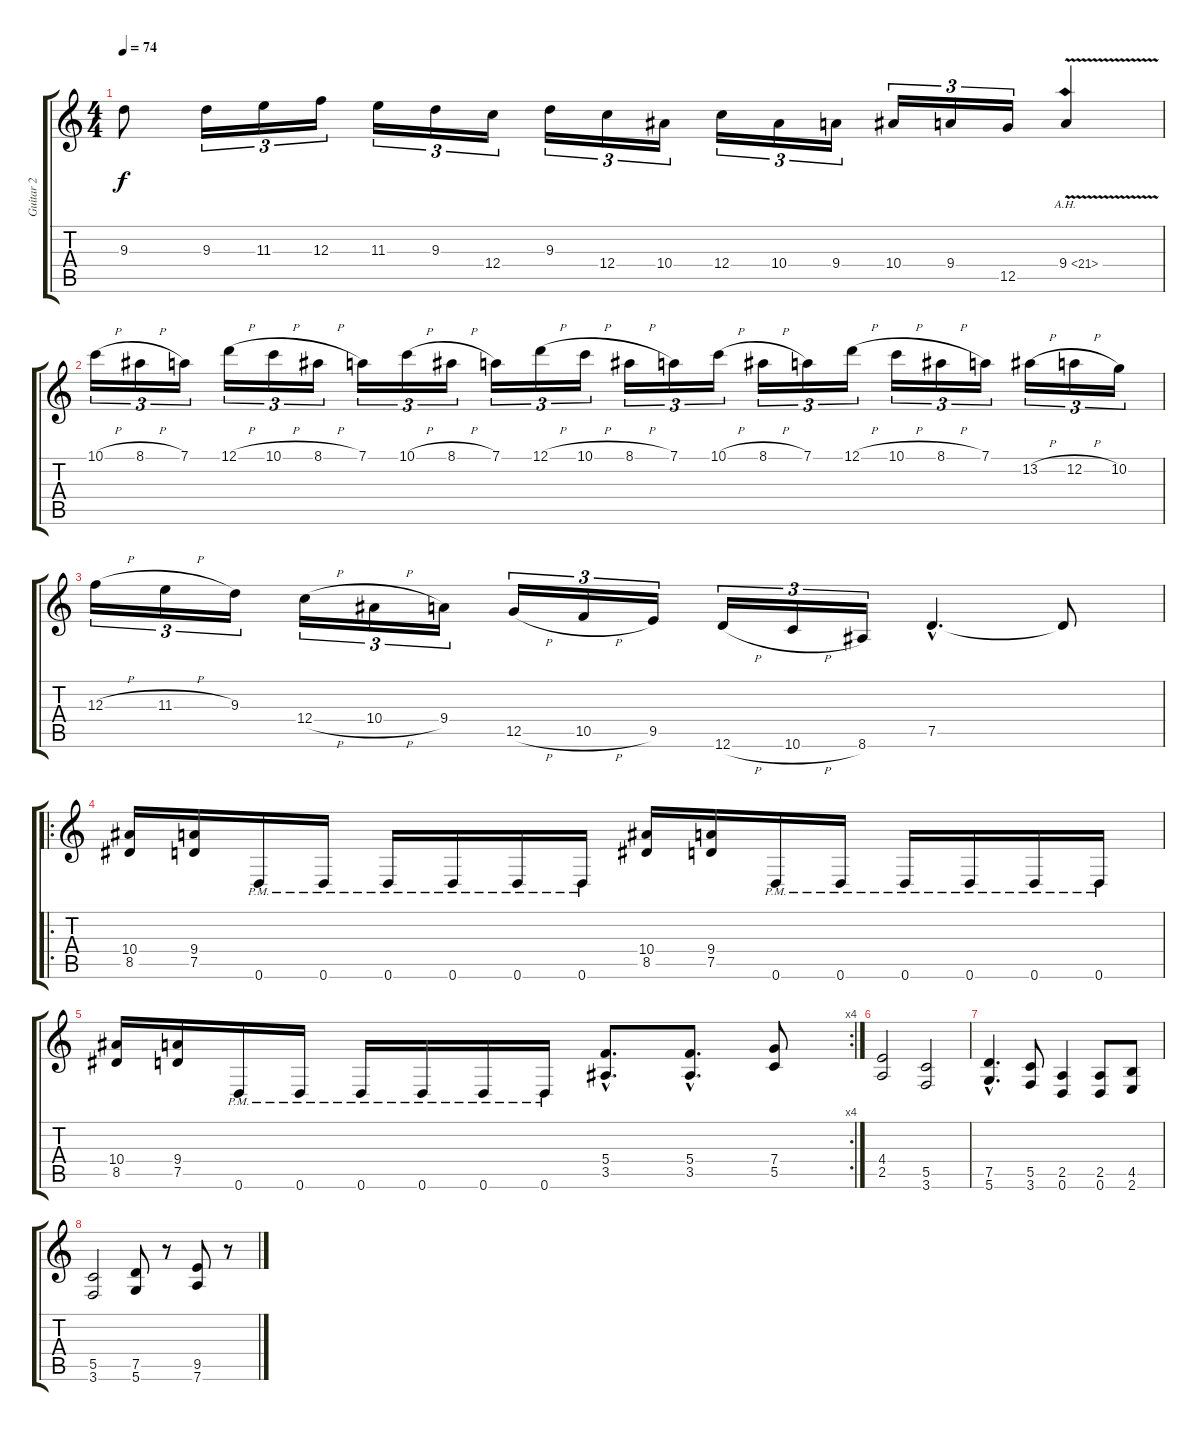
\track ("Guitar 2" "Guitar 2") {instrument distortionguitar}
\staff {score tabs}
\tuning (D4 A3 F3 C3 G2 D2) {hide}
\ts (4 4)
\tempo 74
\clef g2
\ks c
9.3{t}.8{dy f} 9.3.16{tu (3 2)} 11.3.16{tu (3 2)} 12.3.16{tu (3 2)} 11.3.16{tu (3 2)} 9.3.16{tu (3 2)} 12.4.16{tu (3 2)} 9.3.16{tu (3 2)} 12.4.16{tu (3 2)} 10.4.16{tu (3 2)} 12.4.16{tu (3 2)} 10.4.16{tu (3 2)} 9.4.16{tu (3 2)} 10.4.16{tu (3 2)} 9.4.16{tu (3 2)} 12.5.16{tu (3 2)} 9.4{ah 12 v}.4 |
10.1{h}.16{tu (3 2)} 8.1{h}.16{tu (3 2)} 7.1.16{tu (3 2)} 12.1{h}.16{tu (3 2)} 10.1{h}.16{tu (3 2)} 8.1{h}.16{tu (3 2)} 7.1.16{tu (3 2)} 10.1{h}.16{tu (3 2)} 8.1{h}.16{tu (3 2)} 7.1.16{tu (3 2)} 12.1{h}.16{tu (3 2)} 10.1{h}.16{tu (3 2)} 8.1{h}.16{tu (3 2)} 7.1.16{tu (3 2)} 10.1{h}.16{tu (3 2)} 8.1{h}.16{tu (3 2)} 7.1.16{tu (3 2)} 12.1{h}.16{tu (3 2)} 10.1{h}.16{tu (3 2)} 8.1{h}.16{tu (3 2)} 7.1.16{tu (3 2)} 13.2{h}.16{tu (3 2)} 12.2{h}.16{tu (3 2)} 10.2.16{tu (3 2)} |
12.3{h}.16{tu (3 2)} 11.3{h}.16{tu (3 2)} 9.3.16{tu (3 2)} 12.4{h}.16{tu (3 2)} 10.4{h}.16{tu (3 2)} 9.4.16{tu (3 2)} 12.5{h}.16{tu (3 2)} 10.5{h}.16{tu (3 2)} 9.5.16{tu (3 2)} 12.6{h}.16{tu (3 2)} 10.6{h}.16{tu (3 2)} 8.6.16{tu (3 2)} 7.5{hac}.4{d} 7.5{t}.8 |
\ro
(10.4 8.5).16 (9.4 7.5).16 0.6{pm}.16 0.6{pm}.16 0.6{pm}.16 0.6{pm}.16 0.6{pm}.16 0.6{pm}.16 (10.4 8.5).16 (9.4 7.5).16 0.6{pm}.16 0.6{pm}.16 0.6{pm}.16 0.6{pm}.16 0.6{pm}.16 0.6{pm}.16 |
\rc 4
(10.4 8.5).16 (9.4 7.5).16 0.6{pm}.16 0.6{pm}.16 0.6{pm}.16 0.6{pm}.16 0.6{pm}.16 0.6{pm}.16 (5.4{hac} 3.5{hac}).8{d} (5.4{hac} 3.5{hac}).8{d} (7.4 5.5).8 |
(4.4 2.5).2 (5.5 3.6).2 |
(7.5{hac} 5.6{hac}).4{d} (5.5 3.6).8 (2.5 0.6).4 (2.5 0.6).8 (4.5 2.6).8 |
(5.5 3.6).2 (7.5 5.6).8 r.8 (9.5 7.6).8 r.8
